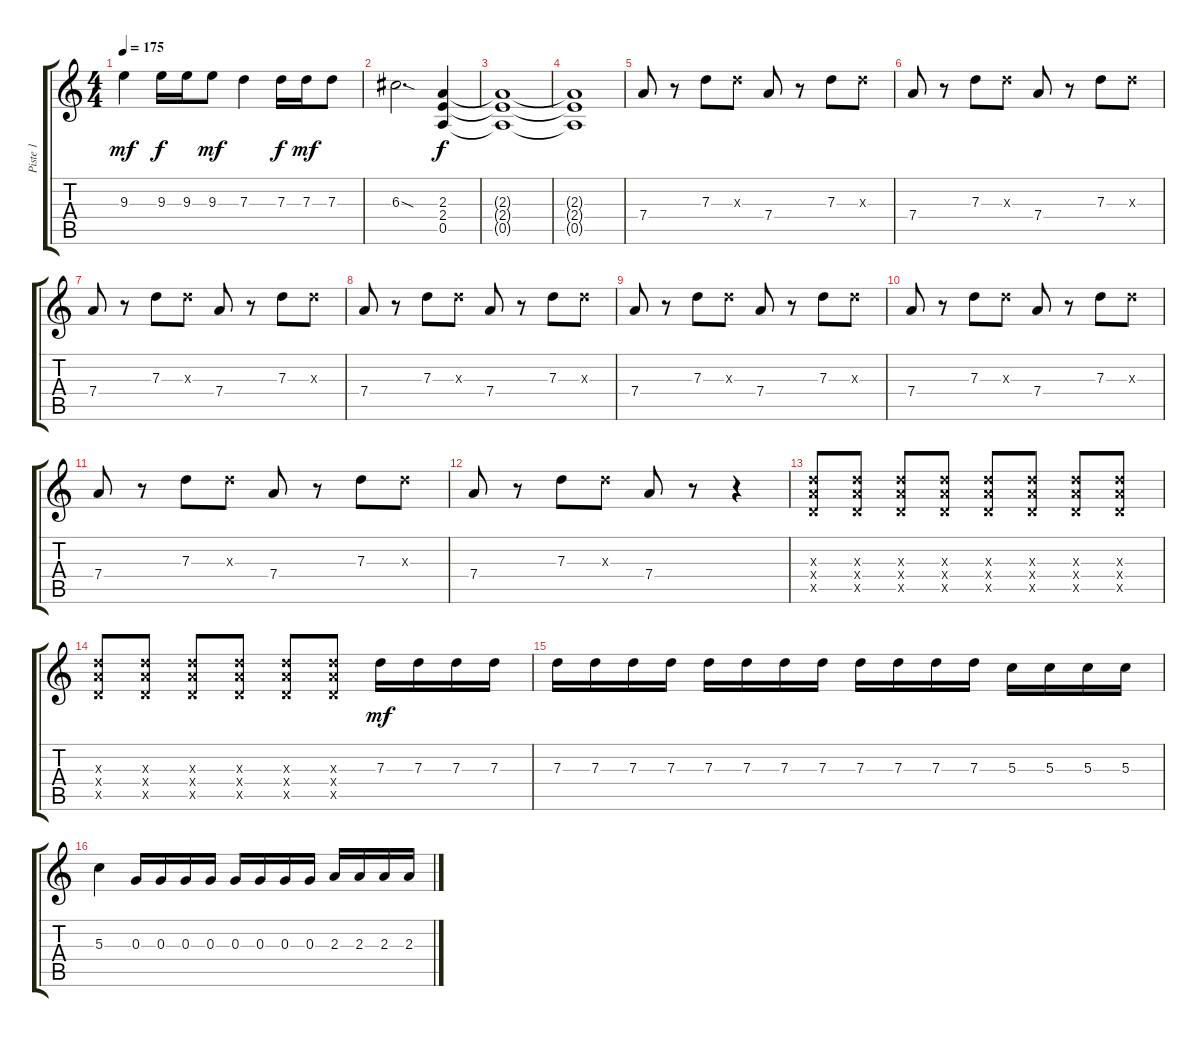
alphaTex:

\track ("Piste 1" "Piste 1") {instrument overdrivenguitar}
\staff {score tabs}
\tuning (E4 B3 G3 D3 A2 E2) {hide}
\ts (4 4)
\tempo 175
\clef g2
\ks c
9.3.4{dy mf} 9.3.16{dy f} 9.3.16 9.3.8{dy mf} 7.3.4 7.3.16{dy f} 7.3.16{dy mf} 7.3.8 |
6.3{sod}.2{d} (2.3 2.4 0.5).4{dy f} |
(2.3{t} 2.4{t} 0.5{t}).1 |
(2.3{t} 2.4{t} 0.5{t}).1 |
7.4.8 r.8 7.3.8 7.3{x}.8 7.4.8 r.8 7.3.8 7.3{x}.8 |
7.4.8 r.8 7.3.8 7.3{x}.8 7.4.8 r.8 7.3.8 7.3{x}.8 |
7.4.8 r.8 7.3.8 7.3{x}.8 7.4.8 r.8 7.3.8 7.3{x}.8 |
7.4.8 r.8 7.3.8 7.3{x}.8 7.4.8 r.8 7.3.8 7.3{x}.8 |
7.4.8 r.8 7.3.8 7.3{x}.8 7.4.8 r.8 7.3.8 7.3{x}.8 |
7.4.8 r.8 7.3.8 7.3{x}.8 7.4.8 r.8 7.3.8 7.3{x}.8 |
7.4.8 r.8 7.3.8 7.3{x}.8 7.4.8 r.8 7.3.8 7.3{x}.8 |
7.4.8 r.8 7.3.8 7.3{x}.8 7.4.8 r.8 r.4 |
(7.3{x} 7.4{x} 5.5{x}).8 (7.3{x} 7.4{x} 5.5{x}).8 (7.3{x} 7.4{x} 5.5{x}).8 (7.3{x} 7.4{x} 5.5{x}).8 (7.3{x} 7.4{x} 5.5{x}).8 (7.3{x} 7.4{x} 5.5{x}).8 (7.3{x} 7.4{x} 5.5{x}).8 (7.3{x} 7.4{x} 5.5{x}).8 |
(7.3{x} 7.4{x} 5.5{x}).8 (7.3{x} 7.4{x} 5.5{x}).8 (7.3{x} 7.4{x} 5.5{x}).8 (7.3{x} 7.4{x} 5.5{x}).8 (7.3{x} 7.4{x} 5.5{x}).8 (7.3{x} 7.4{x} 5.5{x}).8 7.3.16{dy mf} 7.3.16 7.3.16 7.3.16 |
7.3.16 7.3.16 7.3.16 7.3.16 7.3.16 7.3.16 7.3.16 7.3.16 7.3.16 7.3.16 7.3.16 7.3.16 5.3.16 5.3.16 5.3.16 5.3.16 |
5.3.4 0.3.16 0.3.16 0.3.16 0.3.16 0.3.16 0.3.16 0.3.16 0.3.16 2.3.16 2.3.16 2.3.16 2.3.16
